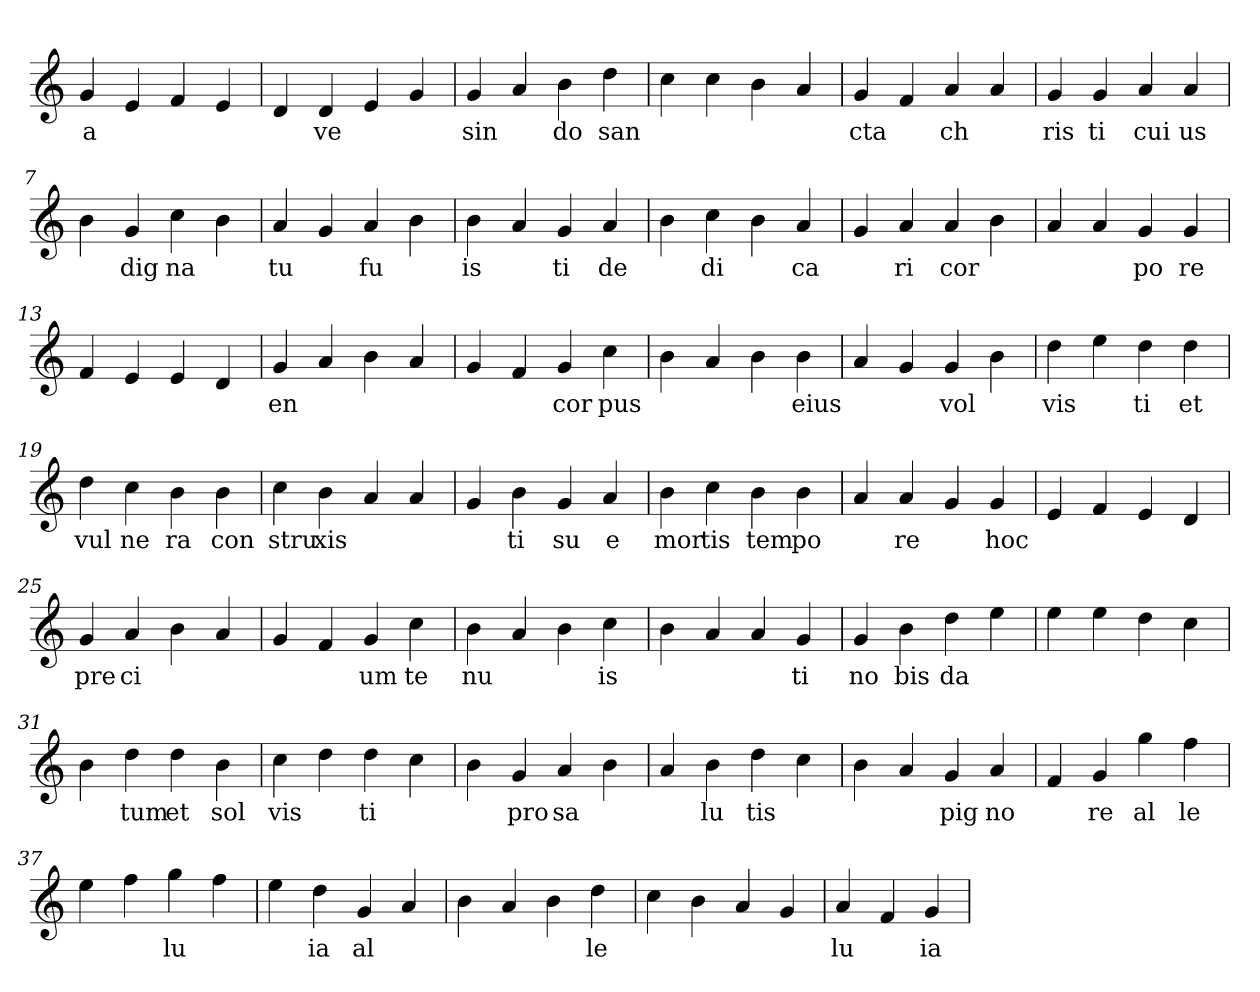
**kern	**text
*part1	*part1
*staff1	*staff1
*clefG2	*
=1	=1
4g	a
4e	.
4f	.
4e	.
=2	=2
4d	.
4d	ve
4e	.
4g	.
=3	=3
4g	sin
4a	.
4b	do
4dd	san
=4	=4
4cc	.
4cc	.
4b	.
4a	.
=5	=5
4g	cta
4f	.
4a	ch
4a	.
=6	=6
4g	ris
4g	ti
4a	cui
4a	us
=7	=7
4b	.
4g	dig
4cc	na
4b	.
=8	=8
4a	tu
4g	.
4a	fu
4b	.
=9	=9
4b	is
4a	.
4g	ti
4a	de
=10	=10
4b	.
4cc	di
4b	.
4a	ca
=11	=11
4g	.
4a	ri
4a	cor
4b	.
=12	=12
4a	.
4a	.
4g	po
4g	re
=13	=13
4f	.
4e	.
4e	.
4d	.
=14	=14
4g	en
4a	.
4b	.
4a	.
=15	=15
4g	.
4f	.
4g	cor
4cc	pus
=16	=16
4b	.
4a	.
4b	.
4b	eius
=17	=17
4a	.
4g	.
4g	vol
4b	.
=18	=18
4dd	vis
4ee	.
4dd	ti
4dd	et
=19	=19
4dd	vul
4cc	ne
4b	ra
4b	con
=20	=20
4cc	stru
4b	xis
4a	.
4a	.
=21	=21
4g	.
4b	ti
4g	su
4a	e
=22	=22
4b	mor
4cc	tis
4b	tem
4b	po
=23	=23
4a	.
4a	re
4g	.
4g	hoc
=24	=24
4e	.
4f	.
4e	.
4d	.
=25	=25
4g	pre
4a	ci
4b	.
4a	.
=26	=26
4g	.
4f	.
4g	um
4cc	te
=27	=27
4b	nu
4a	.
4b	.
4cc	is
=28	=28
4b	.
4a	.
4a	.
4g	ti
=29	=29
4g	no
4b	bis
4dd	da
4ee	.
=30	=30
4ee	.
4ee	.
4dd	.
4cc	.
=31	=31
4b	.
4dd	tum
4dd	et
4b	sol
=32	=32
4cc	vis
4dd	.
4dd	ti
4cc	.
=33	=33
4b	.
4g	pro
4a	sa
4b	.
=34	=34
4a	.
4b	lu
4dd	tis
4cc	.
=35	=35
4b	.
4a	.
4g	pig
4a	no
=36	=36
4f	.
4g	re
4gg	al
4ff	le
=37	=37
4ee	.
4ff	.
4gg	lu
4ff	.
=38	=38
4ee	.
4dd	ia
4g	al
4a	.
=39	=39
4b	.
4a	.
4b	.
4dd	le
=40	=40
4cc	.
4b	.
4a	.
4g	.
=41	=41
4a	lu
4f	.
4g	ia
=	=
*-	*-
